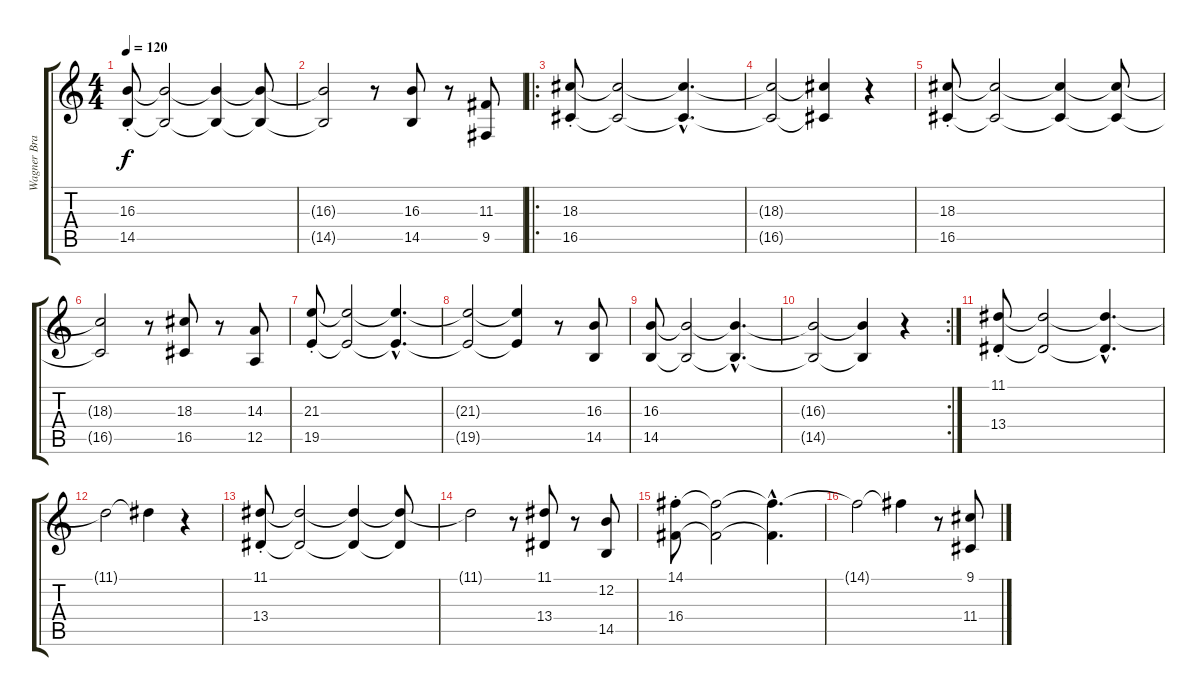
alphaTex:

\track ("Wagner Brass" "Wagner Bra") {instrument brasssection}
\staff {score tabs}
\tuning (E4 B3 G3 D3 A2 E2) {hide}
\ts (4 4)
\tempo 120
\clef g2
\ks c
(16.3{st} 14.5{st}).8{dy f} (16.3{t} 14.5{t}).2 (16.3{t} 14.5{t}).4 (16.3{t} 14.5{t}).8 |
(16.3{t} 14.5{t}).2 r.8 (16.3 14.5).8 r.8 (11.3 9.5).8 |
\ro
(18.3{st} 16.5{st}).8 (18.3{t} 16.5{t}).2 (18.3{hac t} 16.5{hac t}).4{d} |
(18.3{t} 16.5{t}).2 (18.3{t} 16.5{t}).4 r.4 |
(18.3{st} 16.5{st}).8 (18.3{t} 16.5{t}).2 (18.3{t} 16.5{t}).4 (18.3{t} 16.5{t}).8 |
(18.3{t} 16.5{t}).2 r.8 (18.3 16.5).8 r.8 (14.3 12.5).8 |
(21.3{st} 19.5{st}).8 (21.3{t} 19.5{t}).2 (21.3{hac t} 19.5{hac t}).4{d} |
(21.3{t} 19.5{t}).2 (21.3{t} 19.5{t}).4 r.8 (16.3 14.5).8 |
(16.3 14.5).8 (16.3{t} 14.5{t}).2 (16.3{hac t} 14.5{hac t}).4{d} |
\rc 2
(16.3{t} 14.5{t}).2 (16.3{t} 14.5{t}).4 r.4 |
(11.1{st} 13.4{st}).8 (11.1{t} 13.4{t}).2 (11.1{hac t} 13.4{hac t}).4{d} |
11.1{t}.2 11.1{t}.4 r.4 |
(11.1{st} 13.4{st}).8 (11.1{t} 13.4{t}).2 (11.1{t} 13.4{t}).4 (11.1{t} 13.4{t}).8 |
11.1{t}.2 r.8 (11.1 13.4).8 r.8 (12.2 14.5).8 |
(14.1{st} 16.4{st}).8 (14.1{t} 16.4{t}).2 (14.1{hac t} 16.4{hac t}).4{d} |
14.1{t}.2 14.1{t}.4 r.8 (9.1 11.4).8
